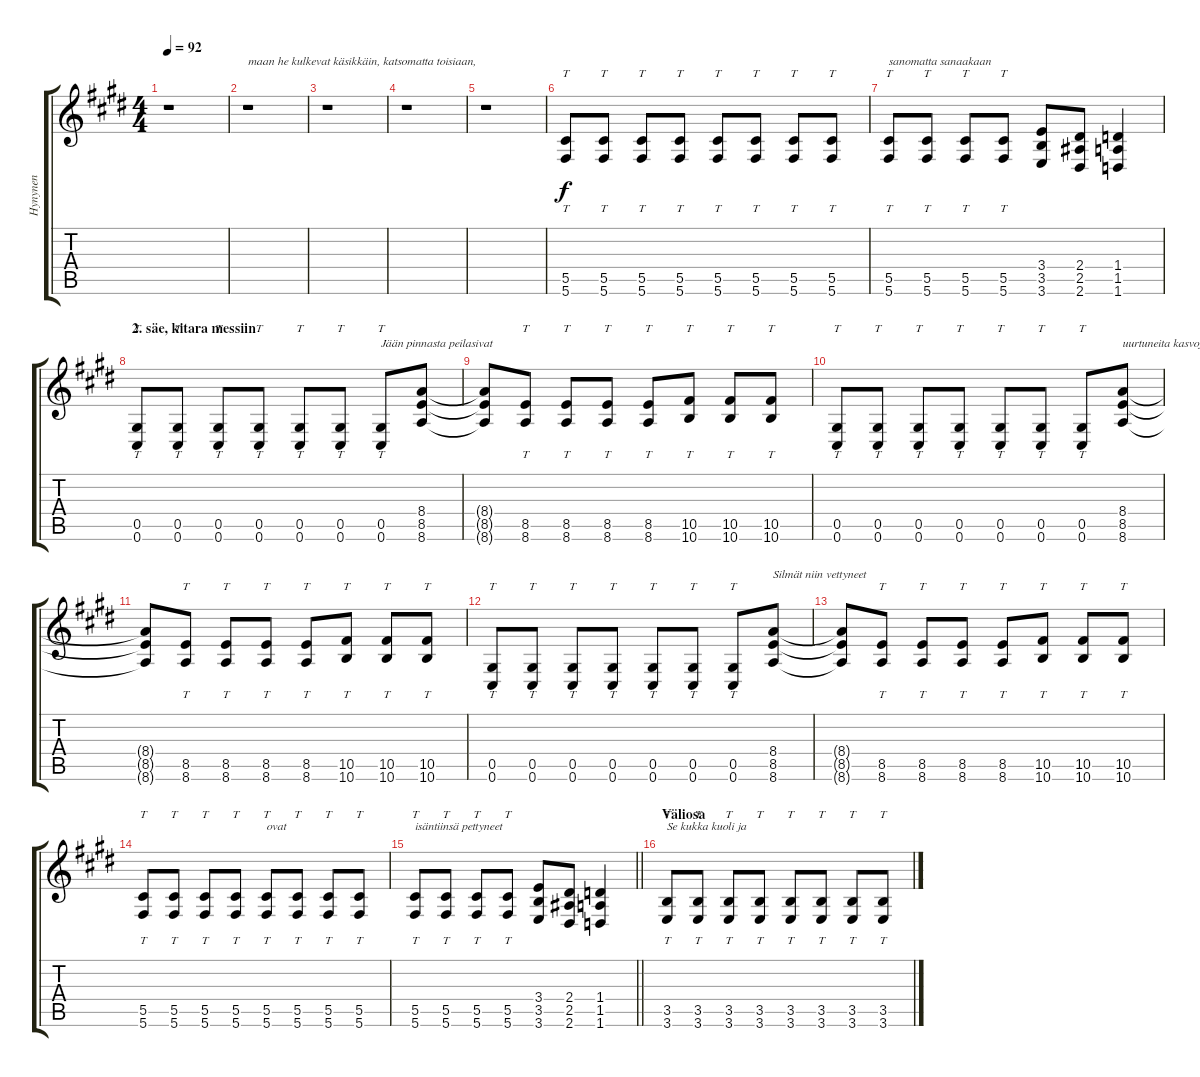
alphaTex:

\track ("Hynynen" "Hynynen") {instrument distortionguitar}
\staff {score tabs}
\tuning (Eb4 Bb3 Gb3 Db3 Ab2 Db2) {hide}
\ts (4 4)
\tempo 92
\clef g2
\ks c#minor
r.1{dy f volume 13} |
r.1{txt "maan he kulkevat käsikkäin, katsomatta toisiaan,"} |
r.1 |
r.1 |
r.1{volume 0} |
(5.5 5.6).8{tt volume 13} (5.5 5.6).8{tt} (5.5 5.6).8{tt} (5.5 5.6).8{tt} (5.5 5.6).8{tt} (5.5 5.6).8{tt} (5.5 5.6).8{tt} (5.5 5.6).8{tt} |
(5.5 5.6).8{tt txt "sanomatta sanaakaan"} (5.5 5.6).8{tt} (5.5 5.6).8{tt} (5.5 5.6).8{tt} (3.4 3.5 3.6).8 (2.4 2.5 2.6).8 (1.4 1.5 1.6).4 |
\section ("" "2. säe, kitara messiin")
(0.5 0.6).8{tt} (0.5 0.6).8{tt} (0.5 0.6).8{tt} (0.5 0.6).8{tt} (0.5 0.6).8{tt} (0.5 0.6).8{tt} (0.5 0.6).8{tt txt "Jään pinnasta peilasivat"} (8.4 8.5 8.6).8 |
(8.4{t} 8.5{t} 8.6{t}).8 (8.5 8.6).8{tt} (8.5 8.6).8{tt} (8.5 8.6).8{tt} (8.5 8.6).8{tt} (10.5 10.6).8{tt} (10.5 10.6).8{tt} (10.5 10.6).8{tt} |
(0.5 0.6).8{tt} (0.5 0.6).8{tt} (0.5 0.6).8{tt} (0.5 0.6).8{tt} (0.5 0.6).8{tt} (0.5 0.6).8{tt} (0.5 0.6).8{tt} (8.4 8.5 8.6).8{txt "uurtuneita kasvojaan"} |
(8.4{t} 8.5{t} 8.6{t}).8 (8.5 8.6).8{tt} (8.5 8.6).8{tt} (8.5 8.6).8{tt} (8.5 8.6).8{tt} (10.5 10.6).8{tt} (10.5 10.6).8{tt} (10.5 10.6).8{tt} |
(0.5 0.6).8{tt} (0.5 0.6).8{tt} (0.5 0.6).8{tt} (0.5 0.6).8{tt} (0.5 0.6).8{tt} (0.5 0.6).8{tt} (0.5 0.6).8{tt} (8.4 8.5 8.6).8{txt "Silmät niin vettyneet"} |
(8.4{t} 8.5{t} 8.6{t}).8 (8.5 8.6).8{tt} (8.5 8.6).8{tt} (8.5 8.6).8{tt} (8.5 8.6).8{tt} (10.5 10.6).8{tt} (10.5 10.6).8{tt} (10.5 10.6).8{tt} |
(5.5 5.6).8{tt} (5.5 5.6).8{tt} (5.5 5.6).8{tt} (5.5 5.6).8{tt} (5.5 5.6).8{tt txt "ovat"} (5.5 5.6).8{tt} (5.5 5.6).8{tt} (5.5 5.6).8{tt} |
\barLineRight lightlight
(5.5 5.6).8{tt txt "isäntiinsä pettyneet"} (5.5 5.6).8{tt} (5.5 5.6).8{tt} (5.5 5.6).8{tt} (3.4 3.5 3.6).8 (2.4 2.5 2.6).8 (1.4 1.5 1.6).4 |
\section ("" "Väliosa")
(3.5 3.6).8{tt txt "Se kukka kuoli ja"} (3.5 3.6).8{tt} (3.5 3.6).8{tt} (3.5 3.6).8{tt} (3.5 3.6).8{tt} (3.5 3.6).8{tt} (3.5 3.6).8{tt} (3.5 3.6).8{tt}
